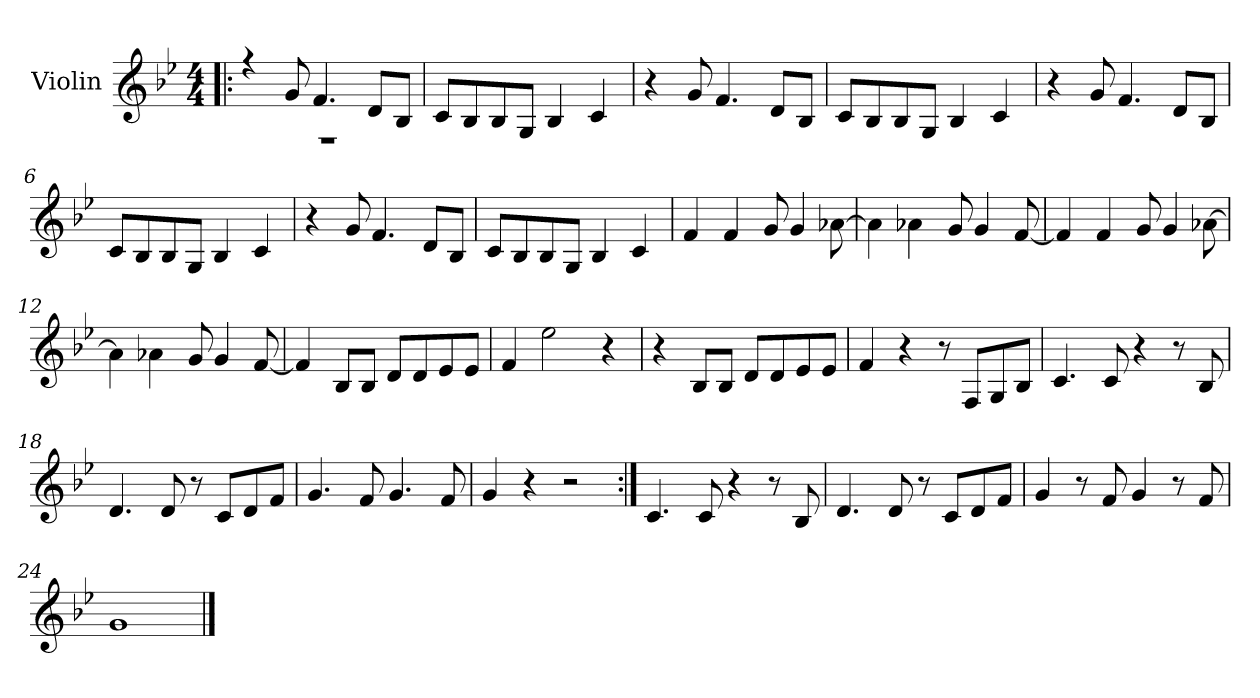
**kern
*part1
*staff1
*I"Violin
*I'Vln
*clefG2
*k[b-e-]
*B-:
*M4/4
=1!|:
*^
4r	1r
8g/	.
4.f/	.
8d/L	.
8B-/J	.
*v	*v
=2
8c/L
8B-/
8B-/
8G/J
4B-/
4c/
=3
4r
8g/
4.f/
8d/L
8B-/J
=4
8c/L
8B-/
8B-/
8G/J
4B-/
4c/
!!LO:LB:g=z
=5
4r
8g/
4.f/
8d/L
8B-/J
=6
8c/L
8B-/
8B-/
8G/J
4B-/
4c/
=7
4r
8g/
4.f/
8d/L
8B-/J
=8
8c/L
8B-/
8B-/
8G/J
4B-/
4c/
!!LO:LB:g=z
=9
4f/
4f/
8g/
4g/
[8a-X\
=10
4a-\]
4a-X\
8g/
4g/
[8f/
=11
4f/]
4f/
8g/
4g/
[8a-X\
=12
4a-\]
4a-X\
8g/
4g/
[8f/
!!LO:LB:g=z
=13
4f/]
8B-/L
8B-/J
8d/L
8d/
8e-/
8e-/J
=14
4f/
2ee-\
4r
=15
4r
8B-/L
8B-/J
8d/L
8d/
8e-/
8e-/J
=16
4f/
4r
8r
8F/L
8G/
8B-/J
!!LO:LB:g=z
=17
4.c/
8c/
4r
8r
8B-/
=18
4.d/
8d/
8r
8c/L
8d/
8f/J
=19
4.g/
8f/
4.g/
8f/
=20
4g/
4r
2r
!!LO:LB:g=z
=21:|!
4.c/
8c/
4r
8r
8B-/
=22
4.d/
8d/
8r
8c/L
8d/
8f/J
=23
4g/
8r
8f/
4g/
8r
8f/
=24
1g
==
*-
